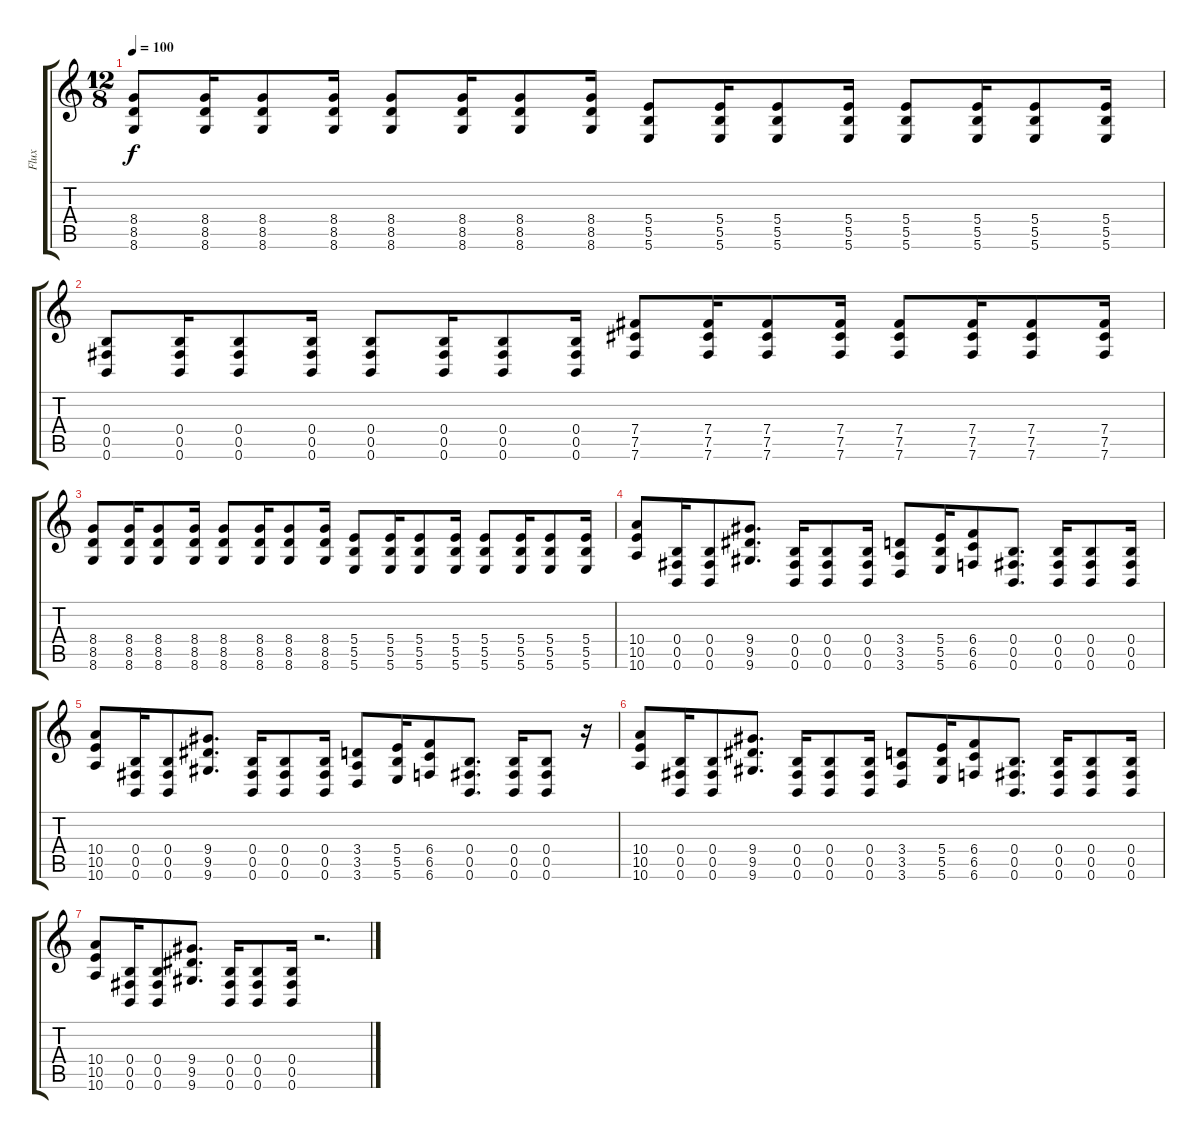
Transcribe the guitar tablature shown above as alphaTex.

\track ("Flux" "Flux") {instrument distortionguitar}
\staff {score tabs}
\tuning (Db4 Ab3 E3 B2 Gb2 B1) {hide}
\ts (12 8)
\tempo 100
\clef g2
\ks c
(8.4 8.5 8.6).8{dy f} (8.4 8.5 8.6).16 (8.4 8.5 8.6).8 (8.4 8.5 8.6).16 (8.4 8.5 8.6).8 (8.4 8.5 8.6).16 (8.4 8.5 8.6).8 (8.4 8.5 8.6).16 (5.4 5.5 5.6).8 (5.4 5.5 5.6).16 (5.4 5.5 5.6).8 (5.4 5.5 5.6).16 (5.4 5.5 5.6).8 (5.4 5.5 5.6).16 (5.4 5.5 5.6).8 (5.4 5.5 5.6).16 |
(0.4 0.5 0.6).8 (0.4 0.5 0.6).16 (0.4 0.5 0.6).8 (0.4 0.5 0.6).16 (0.4 0.5 0.6).8 (0.4 0.5 0.6).16 (0.4 0.5 0.6).8 (0.4 0.5 0.6).16 (7.4 7.5 7.6).8 (7.4 7.5 7.6).16 (7.4 7.5 7.6).8 (7.4 7.5 7.6).16 (7.4 7.5 7.6).8 (7.4 7.5 7.6).16 (7.4 7.5 7.6).8 (7.4 7.5 7.6).16 |
(8.4 8.5 8.6).8 (8.4 8.5 8.6).16 (8.4 8.5 8.6).8 (8.4 8.5 8.6).16 (8.4 8.5 8.6).8 (8.4 8.5 8.6).16 (8.4 8.5 8.6).8 (8.4 8.5 8.6).16 (5.4 5.5 5.6).8 (5.4 5.5 5.6).16 (5.4 5.5 5.6).8 (5.4 5.5 5.6).16 (5.4 5.5 5.6).8 (5.4 5.5 5.6).16 (5.4 5.5 5.6).8 (5.4 5.5 5.6).16 |
(10.4 10.5 10.6).8 (0.4 0.5 0.6).16 (0.4 0.5 0.6).8 (9.4 9.5 9.6).8{d} (0.4 0.5 0.6).16 (0.4 0.5 0.6).8 (0.4 0.5 0.6).16 (3.4 3.5 3.6).8 (5.4 5.5 5.6).16 (6.4 6.5 6.6).8 (0.4 0.5 0.6).8{d} (0.4 0.5 0.6).16 (0.4 0.5 0.6).8 (0.4 0.5 0.6).16 |
(10.4 10.5 10.6).8 (0.4 0.5 0.6).16 (0.4 0.5 0.6).8 (9.4 9.5 9.6).8{d} (0.4 0.5 0.6).16 (0.4 0.5 0.6).8 (0.4 0.5 0.6).16 (3.4 3.5 3.6).8 (5.4 5.5 5.6).16 (6.4 6.5 6.6).8 (0.4 0.5 0.6).8{d} (0.4 0.5 0.6).16 (0.4 0.5 0.6).8 r.16 |
(10.4 10.5 10.6).8 (0.4 0.5 0.6).16 (0.4 0.5 0.6).8 (9.4 9.5 9.6).8{d} (0.4 0.5 0.6).16 (0.4 0.5 0.6).8 (0.4 0.5 0.6).16 (3.4 3.5 3.6).8 (5.4 5.5 5.6).16 (6.4 6.5 6.6).8 (0.4 0.5 0.6).8{d} (0.4 0.5 0.6).16 (0.4 0.5 0.6).8 (0.4 0.5 0.6).16 |
(10.4 10.5 10.6).8 (0.4 0.5 0.6).16 (0.4 0.5 0.6).8 (9.4 9.5 9.6).8{d} (0.4 0.5 0.6).16 (0.4 0.5 0.6).8 (0.4 0.5 0.6).16 r.2{d}
